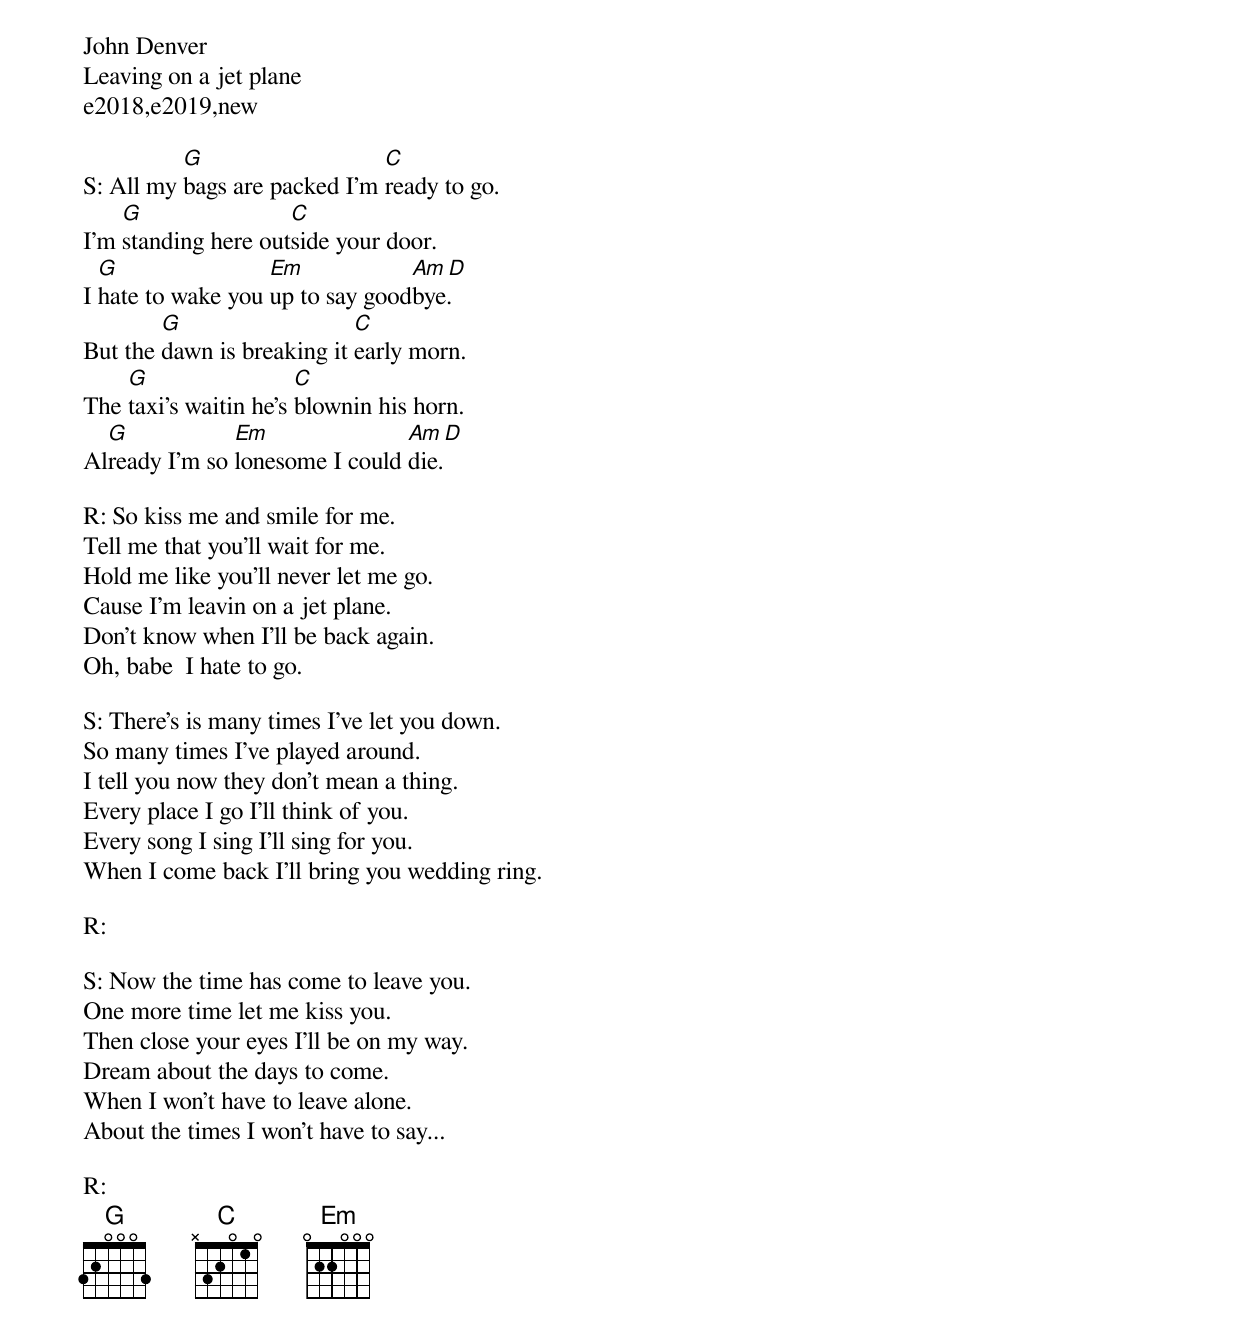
John Denver
Leaving on a jet plane
e2018,e2019,new

S: All my [G]bags are packed I'm [C]ready to go.
I'm [G]standing here out[C]side your door.
I [G]hate to wake you [Em]up to say good[Am D]bye.
But the [G]dawn is breaking it [C]early morn.
The [G]taxi's waitin he's [C]blownin his horn.
Al[G]ready I'm so [Em]lonesome I could [Am D]die.

R: So kiss me and smile for me.
Tell me that you'll wait for me.
Hold me like you'll never let me go.
Cause I'm leavin on a jet plane.
Don't know when I'll be back again.
Oh, babe  I hate to go.

S: There's is many times I've let you down.
So many times I've played around.
I tell you now they don't mean a thing.
Every place I go I'll think of you.
Every song I sing I'll sing for you.
When I come back I'll bring you wedding ring.

R:

S: Now the time has come to leave you.
One more time let me kiss you.
Then close your eyes I'll be on my way.
Dream about the days to come.
When I won't have to leave alone.
About the times I won't have to say...

R:
